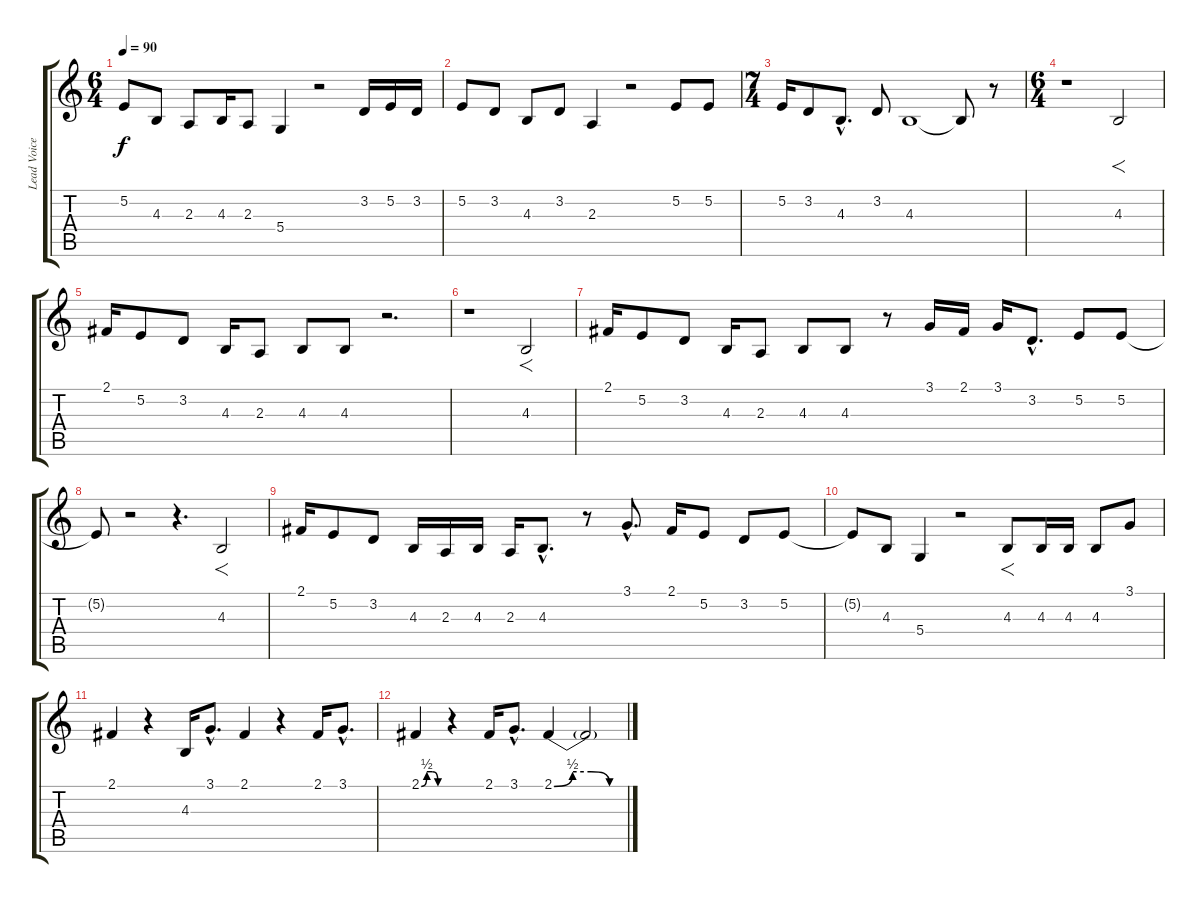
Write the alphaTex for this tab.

\track ("Lead Voice" "Lead Voice") {instrument oboe}
\staff {score tabs}
\tuning (E4 B3 G3 D3 A2 D2) {hide}
\ts (6 4)
\tempo 90
\clef g2
\ks c
5.2.8{dy f} 4.3.8 2.3.8 4.3.16 2.3.8 5.4.4 r.2 3.2.16 5.2.16 3.2.16 |
5.2.8 3.2.8 4.3.8 3.2.8 2.3.4 r.2 5.2.8 5.2.8 |
\ts (7 4)
5.2.16 3.2.8 4.3{hac}.8{d} 3.2.8 4.3.1 4.3{t}.8 r.8 |
\ts (6 4)
r.1 4.3.2{f} |
2.1.16 5.2.8 3.2.8 4.3.16 2.3.8 4.3.8 4.3.8 r.2{d} |
r.1 4.3.2{f} |
2.1.16 5.2.8 3.2.8 4.3.16 2.3.8 4.3.8 4.3.8 r.8 3.1.16 2.1.16 3.1.16 3.2{hac}.8{d} 5.2.8 5.2.8 |
5.2{t}.8 r.2 r.4{d} 4.3.2{f} |
2.1.16 5.2.8 3.2.8 4.3.16 2.3.16 4.3.16 2.3.16 4.3{hac}.8{d} r.8 3.1{hac}.8{d} 2.1.16 5.2.8 3.2.8 5.2.8 |
5.2{t}.8 4.3.8 5.4.4 r.2 4.3.8{f} 4.3.16 4.3.16 4.3.8 3.1.8 |
2.1.4 r.4 4.3.16 3.1{hac}.8{d} 2.1.4 r.4 2.1.16 3.1{hac}.8{d} |
2.1{be (custom 0 0 15 2 30 2 45 0 60 0)}.4 r.4 2.1.16 3.1{hac}.8{d} 2.1{be (custom 0 0 15 2 30 2 45 0 60 0)}.4 2.1{t}.2
